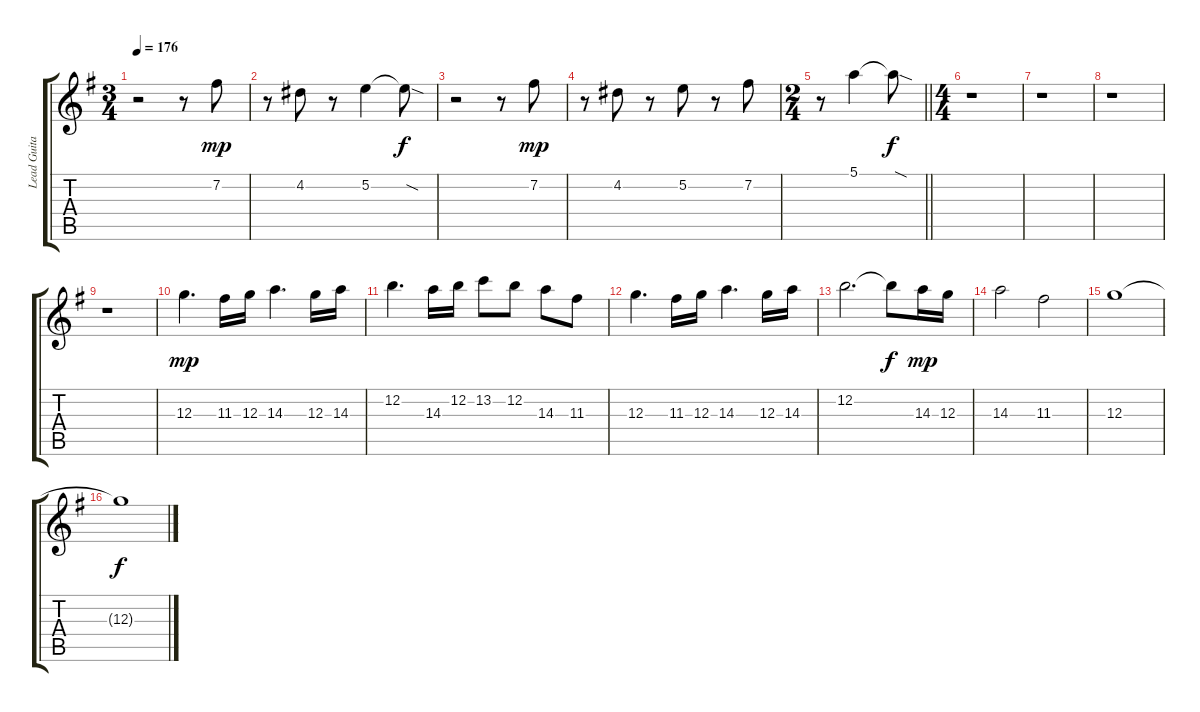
\track ("Lead Guitar C" "Lead Guita") {instrument distortionguitar}
\staff {score tabs}
\tuning (E4 B3 G3 D3 A2 E2) {hide}
\ts (3 4)
\tempo 176
\clef g2
\ks eminor
r.2{dy f} r.8 7.2.8{dy mp} |
r.8 4.2.8 r.8 5.2.4 5.2{sod t}.8{dy f} |
r.2 r.8 7.2.8{dy mp} |
r.8 4.2.8 r.8 5.2.8 r.8 7.2.8 |
\ts (2 4)
\barLineRight lightlight
r.8 5.1.4 5.1{sod t}.8{dy f} |
\ts (4 4)
\section ("" "")
r.1 |
r.1 |
r.1 |
r.1 |
12.3.4{d dy mp} 11.3.16 12.3.16 14.3.4{d} 12.3.16 14.3.16 |
12.2.4{d} 14.3.16 12.2.16 13.2.8 12.2.8 14.3.8 11.3.8 |
12.3.4{d} 11.3.16 12.3.16 14.3.4{d} 12.3.16 14.3.16 |
12.2.2{d} 12.2{t}.8{dy f} 14.3.16{dy mp} 12.3.16 |
14.3.2 11.3.2 |
12.3.1{volume 0} |
12.3{t}.1{dy f}
